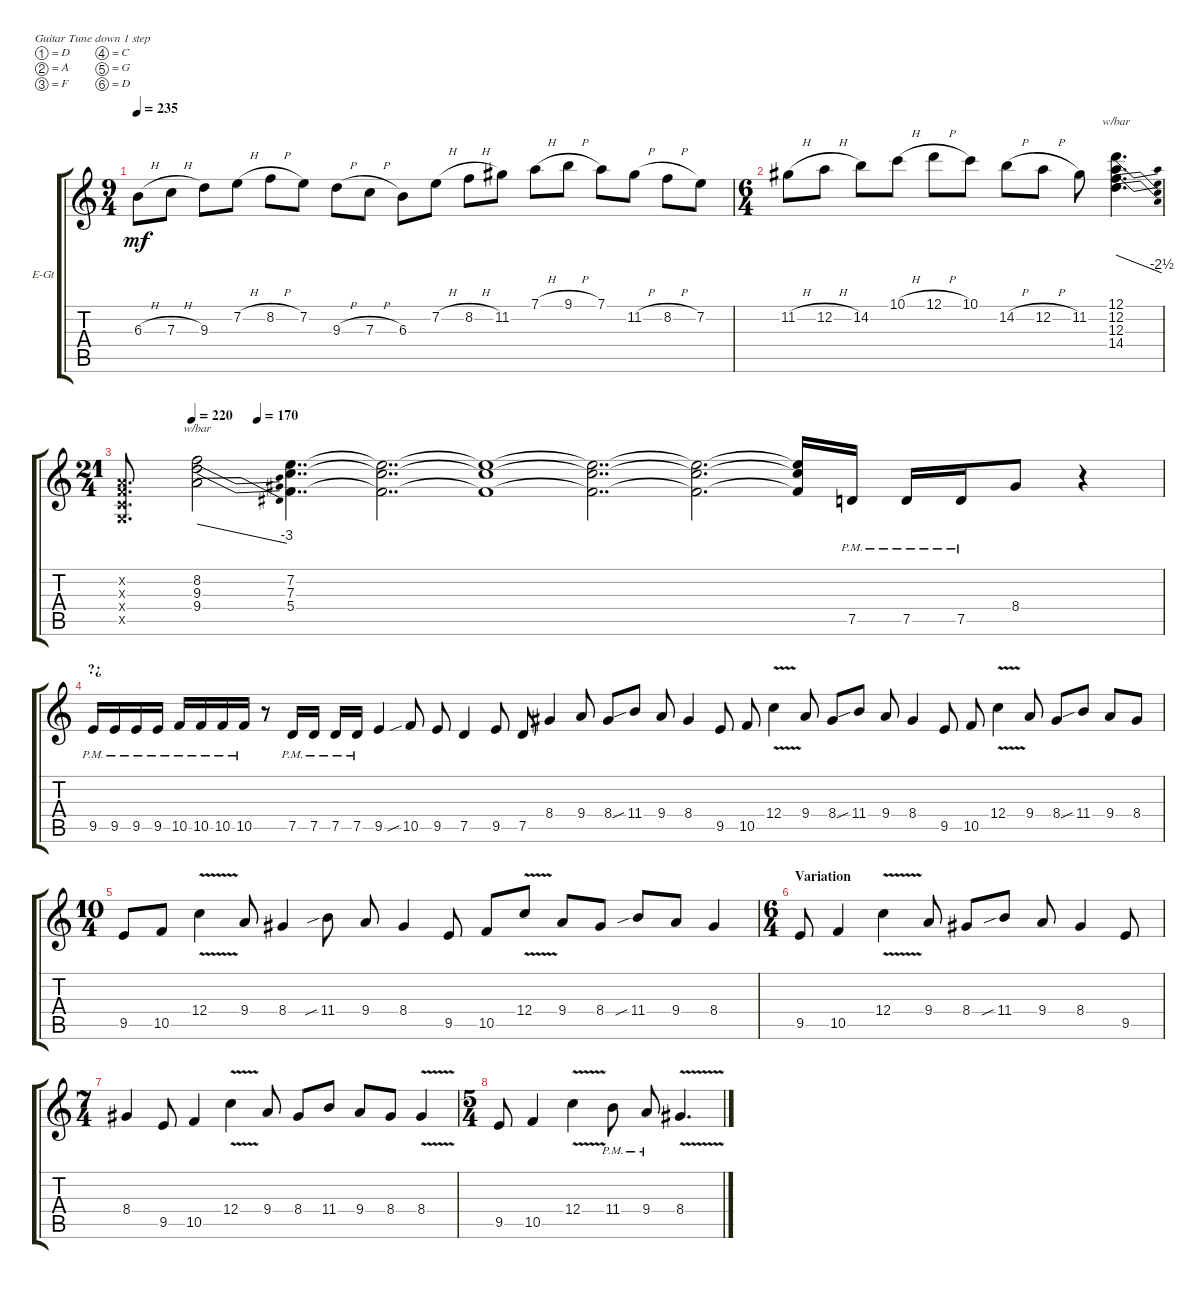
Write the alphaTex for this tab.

\defaultSystemsLayout 4
\bracketExtendMode groupsimilarinstruments
\firstSystemTrackNameOrientation horizontal
\otherSystemsTrackNameOrientation horizontal
\track ("Arnaud" "E-Gt") {instrument distortionguitar}
\staff {score tabs}
\tuning (D4 A3 F3 C3 G2 D2)
\ts (9 4)
\tempo 235
\clef g2
\ks c
6.3{h}.8{dy mf} 7.3{h}.8 9.3.8 7.2{h}.8 8.2{h}.8 7.2.8 9.3{h}.8 7.3{h}.8 6.3.8 7.2{h}.8 8.2{h}.8 11.2.8 7.1{h}.8 9.1{h}.8 7.1.8 11.2{h}.8 8.2{h}.8 7.2.8 |
\ts (6 4)
11.2{h}.8 12.2{h}.8 14.2.8 10.1{h}.8 12.1{h}.8 10.1.8 14.2{h}.8 12.2{h}.8 11.2.8 (14.4 12.3 12.2 12.1).4{d tbe (dive default 37.8 0 55.8 -10)} |
\ts (21 4)
\tempo (220 0.0681818)
\tempo (170 0.130952)
(0.5{x} 0.4{x} 0.3{x} 0.2{x}).8{d} (9.4 9.3 8.2).2{tbe (dive default 34.8 0 54.6 -12)} (5.4 7.3 7.2).4{dd} (5.4{t} 7.3{t} 7.2{t}).2{dd} (5.4{t} 7.3{t} 7.2{t}).1 (5.4{t} 7.3{t} 7.2{t}).2{dd} (5.4{t} 7.3{t} 7.2{t}).2{d} (5.4{t} 7.2{t} 7.3{t}).16 7.5{pm}.16 7.5{pm}.16 7.5{pm}.16 8.4.8 r.4 |
\section ("" "?¿")
9.5{pm}.16 9.5{pm}.16 9.5{pm}.16 9.5{pm}.16 10.5{pm}.16 10.5{pm}.16 10.5{pm}.16 10.5{pm}.16 r.8 7.5{pm}.16 7.5{pm}.16 7.5{pm}.16 7.5{pm}.16 9.5.4 10.5{sib}.8 9.5.8 7.5.4 9.5.8 7.5.8 8.4.4 9.4.8 8.4.8 11.4{sib}.8 9.4.8 8.4.4 9.5.8 10.5.8 12.4{v}.4 9.4.8 8.4.8 11.4{sib}.8 9.4.8 8.4.4 9.5.8 10.5.8 12.4{v}.4 9.4.8 8.4.8 11.4{sib}.8 9.4.8 8.4.8 |
\ts (10 4)
9.5.8 10.5.8 12.4{v}.4 9.4.8 8.4.4 11.4{sib}.8 9.4.8 8.4.4 9.5.8 10.5.8 12.4{v}.8 9.4.8 8.4.8 11.4{sib}.8 9.4.8 8.4.4 |
\ts (6 4)
\section ("" "Variation")
9.5.8 10.5.4 12.4{v}.4 9.4.8 8.4.8 11.4{sib}.8 9.4.8 8.4.4 9.5.8 |
\ts (7 4)
\section ("" "")
8.4.4 9.5.8 10.5.4 12.4{v}.4 9.4.8 8.4.8 11.4.8 9.4.8 8.4.8 8.4{v}.4 |
\ts (5 4)
9.5.8 10.5.4 12.4{v}.4 11.4{pm}.8 9.4{pm}.8 8.4{v}.4{d}
